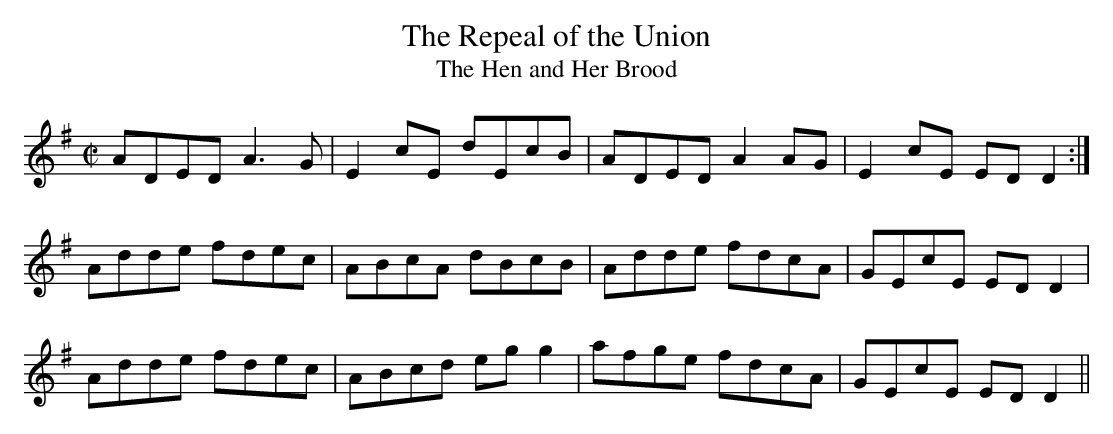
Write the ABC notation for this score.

X:1
T:Repeal of the Union, The
T:Hen and Her Brood, The
M:C|
K:Dmix
ADED A3G|E2cE dEcB|ADED A2AG|E2cE EDD2:|
Adde fdec|ABcA dBcB|Adde fdcA|GEcE EDD2|
Adde fdec|ABcd egg2|afge fdcA|GEcE EDD2||
